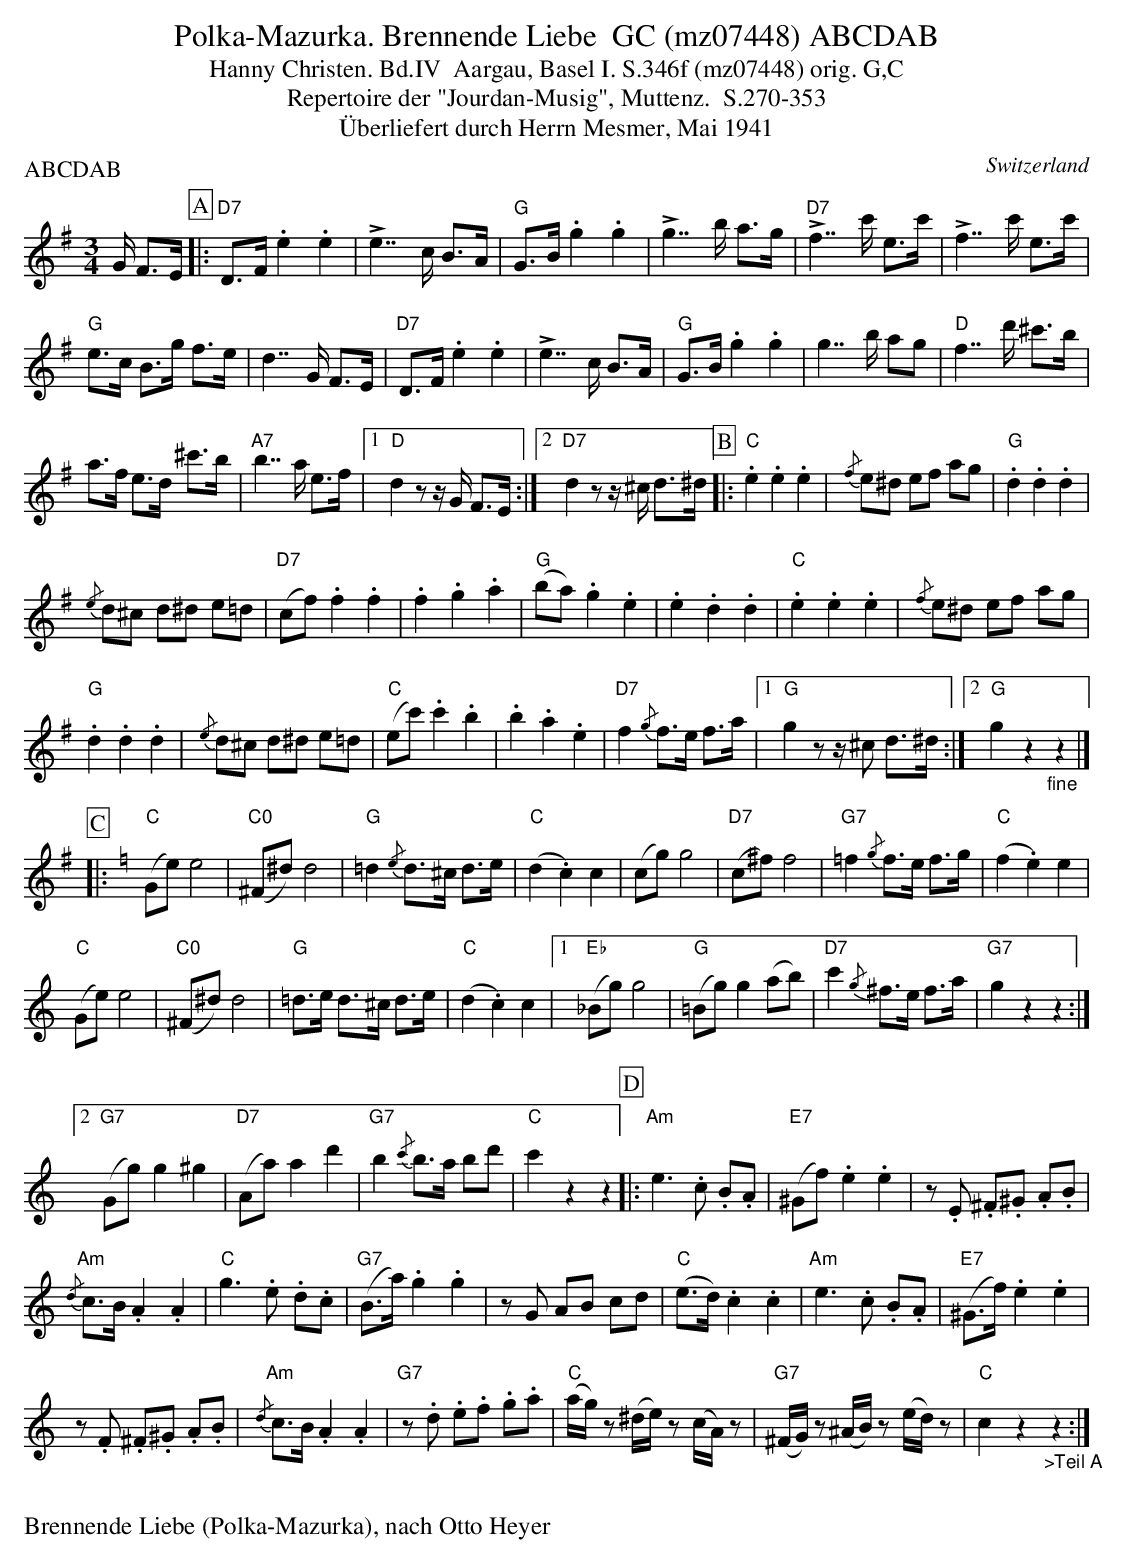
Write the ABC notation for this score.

X:1
T:Polka-Mazurka. Brennende Liebe  GC (mz07448) ABCDAB
T:Hanny Christen. Bd.IV  Aargau, Basel I. S.346f (mz07448) orig. G,C
T: Repertoire der "Jourdan-Musig", Muttenz.  S.270-353
T:Überliefert durch Herrn Mesmer, Mai 1941
P:ABCDAB
M:3/4
L:1/8
O:Switzerland
K:G major
G/ F>E [P:A] |: "D7"D>F .e2.e2 | !>!e7/c/ B>A | "G"G>B .g2.g2 | !>!g7/b/ a>g | !>!"D7"f7/c'/ e>c' | !>!f7/c'/ e>c' |
"G"e>c B>g f>e | d7/G/ F>E | "D7"D>F .e2.e2 | !>!e7/c/ B>A | "G"G>B .g2.g2 | g7/b/ ag | "D"f7/d'/  ^c'>b |
a>f e>d ^c'>b | "A7"b7/a/ e>f |1 "D"d2zz/G/ F>E :|2 "D7"d2zz/^c/ d>^d [P:B] |: "C".e2.e2.e2 | {/f}e^d ef ag | "G".d2.d2.d2 |
{/e}d^c d^d e=d | ("D7"cf).f2.f2 | .f2.g2.a2 | ("G"ba).g2.e2 | .e2.d2.d2 | "C".e2.e2.e2 | {/f}e^d ef ag |
"G".d2.d2.d2 | {/e}d^c d^d e=d | ("C"ec').c'2.b2 | .b2.a2.e2 | "D7"f2 {/g}f>e f>a |1"G"g2zz/^c d>^d :|2 "G"g2z2"_fine"z2 |]
[P:C]  [K:C] |: ("C"Ge)e4 | ("C0"^F^d)d4 | "G"=d2 {/e}d>^c d>e  | ("C"d2.c2)c2 | (cg)g4 |  ("D7"c^f)f4 | "G7"=f2 {/g}f>e f>g | ("C"f2.e2)e2 |
("C"Ge)e4 | ("C0"^F^d)d4 | "G"=d>e d>^c d>e | ("C"d2.c2)c2 |1 ("Eb"_Bg)g4 | ("G"=Bg)g2 (ab) | "D7"c'2 {/g}^f>e f>a | "G7"g2z2z2 :|2
("G7"Gg)g2^g2 | ("D7"Aa)a2d'2 | "G7"b2 {/c'}b>a bd' | "C"c'2z2z2 [P:D] |: "Am"e3.c .B.A | ("E7"^Gf).e2.e2 |  z.E .^F.^G .A.B |
"Am"{/d}c>B.A2.A2 | "C"g3.e .d.c | ("G7"B>a).g2.g2 | zG AB cd | ("C"e>d).c2.c2 | "Am"e3.c .B.A | ("E7"^G>f).e2.e2 |
z.F .^F.^G .A.B | "Am"{/d}c>B .A2.A2 | "G7"z.d .e.f .g.a |  "C"(a/g/)z (^d/e/)z (c/A/)z  | "G7"(^F/G/)z (^A/B/)z (e/d/)z | "C"c2z2"_>Teil A"z2 :|
W:
W:Brennende Liebe (Polka-Mazurka), nach Otto Heyer
